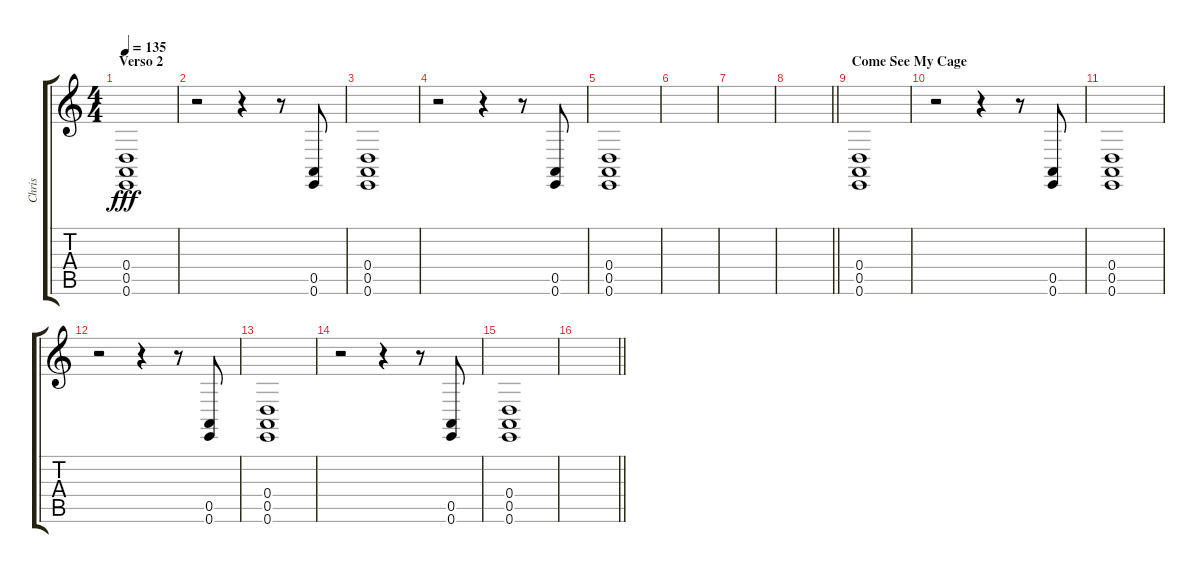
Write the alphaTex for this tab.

\track ("Chris" "Chris") {instrument melodictom}
\staff {score tabs}
\tuning (E4 B3 G3 D3 A2 E2) {hide}
\ts (4 4)
\section ("" "Verso 2")
\tempo 135
\clef g2
\ks c
(0.4 0.5 0.6).1{dy fff} |
r.2 r.4 r.8 (0.5 0.6).8 |
(0.4 0.5 0.6).1 |
r.2 r.4 r.8 (0.5 0.6).8 |
(0.4 0.5 0.6).1 |
|
|
\barLineRight lightlight
|
\section ("" "Come See My Cage")
(0.4 0.5 0.6).1 |
r.2 r.4 r.8 (0.5 0.6).8 |
(0.4 0.5 0.6).1 |
r.2 r.4 r.8 (0.5 0.6).8 |
(0.4 0.5 0.6).1 |
r.2 r.4 r.8 (0.5 0.6).8 |
(0.4 0.5 0.6).1 |
\barLineRight lightlight
